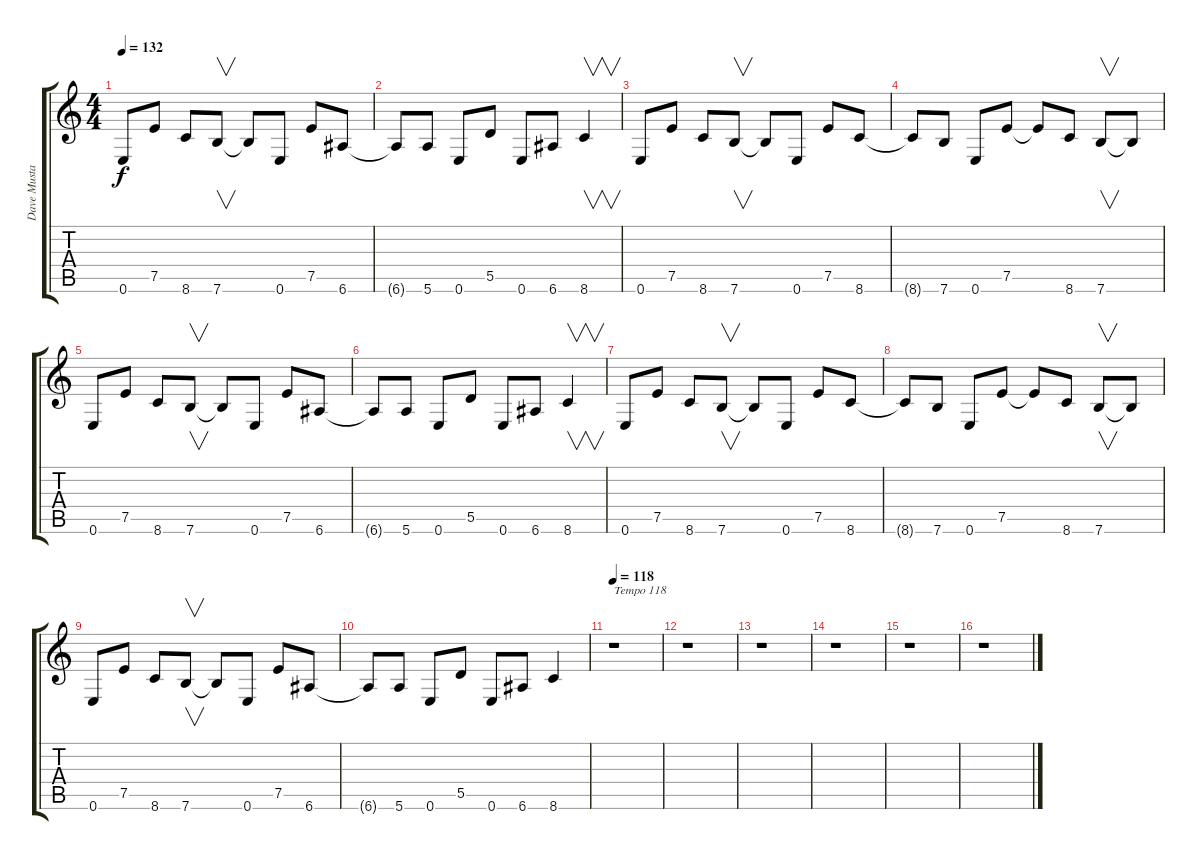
\track ("Dave Mustaine (Disto Gtr)" "Dave Musta") {instrument distortionguitar}
\staff {score tabs}
\tuning (E4 B3 G3 D3 A2 E2) {hide}
\ts (4 4)
\tempo 132
\clef g2
\ks c
0.6.8{dy f} 7.5.8 8.6.8 7.6.8{v} 7.6{t}.8 0.6.8 7.5.8 6.6.8 |
6.6{t}.8 5.6.8 0.6.8 5.5.8 0.6.8 6.6.8 8.6.4{v} |
0.6.8 7.5.8 8.6.8 7.6.8{v} 7.6{t}.8 0.6.8 7.5.8 8.6.8 |
8.6{t}.8 7.6.8 0.6.8 7.5.8 7.5{t}.8 8.6.8 7.6.8{v} 7.6{t}.8 |
0.6.8 7.5.8 8.6.8 7.6.8{v} 7.6{t}.8 0.6.8 7.5.8 6.6.8 |
6.6{t}.8 5.6.8 0.6.8 5.5.8 0.6.8 6.6.8 8.6.4{v} |
0.6.8 7.5.8 8.6.8 7.6.8{v} 7.6{t}.8 0.6.8 7.5.8 8.6.8 |
8.6{t}.8 7.6.8 0.6.8 7.5.8 7.5{t}.8 8.6.8 7.6.8{v} 7.6{t}.8 |
0.6.8 7.5.8 8.6.8 7.6.8{v} 7.6{t}.8 0.6.8 7.5.8 6.6.8 |
6.6{t}.8 5.6.8 0.6.8 5.5.8 0.6.8 6.6.8 8.6.4 |
\tempo 118
r.1{txt "Tempo 118"} |
r.1 |
r.1 |
r.1 |
r.1 |
r.1
